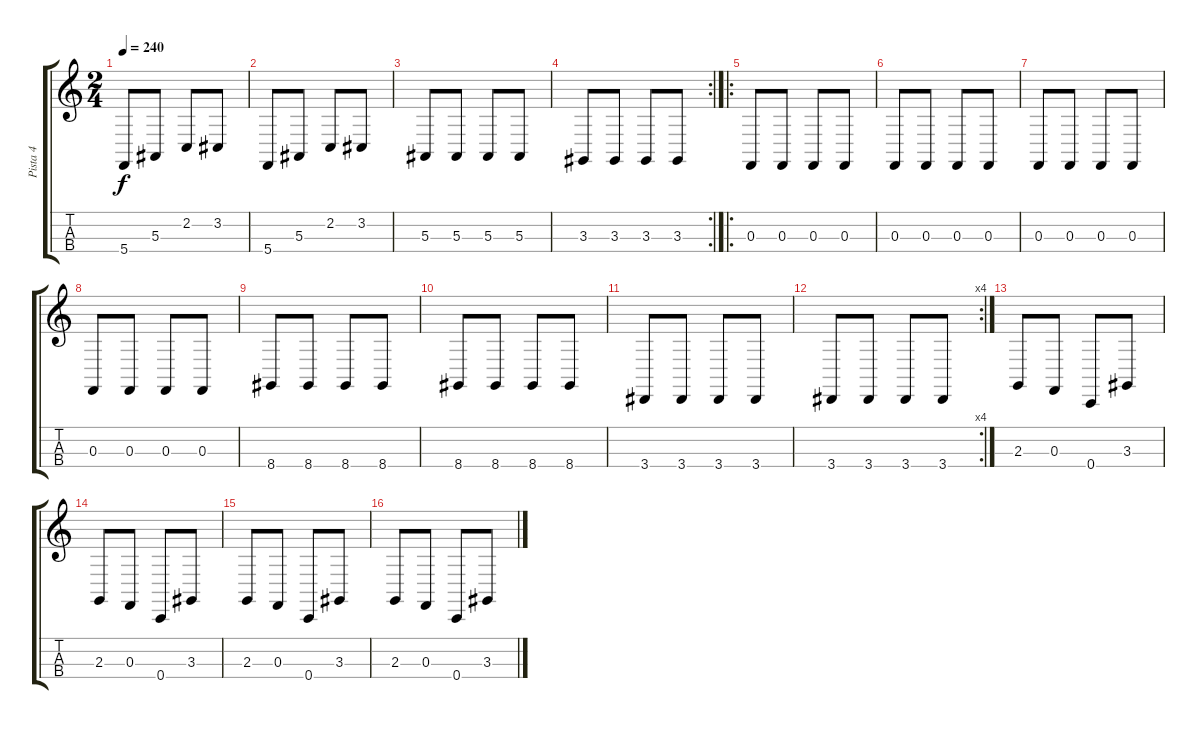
\track ("Pista 4" "Pista 4") {instrument cello}
\staff {score tabs}
\tuning (Eb3 Bb2 F2 C2) {hide}
\ts (2 4)
\tempo 240
\clef g2
\ks c
5.4.8{dy f} 5.3.8 2.2.8 3.2.8 |
5.4.8 5.3.8 2.2.8 3.2.8 |
5.3.8 5.3.8 5.3.8 5.3.8 |
\rc 2
3.3.8 3.3.8 3.3.8 3.3.8 |
\ro
0.3.8 0.3.8 0.3.8 0.3.8 |
0.3.8 0.3.8 0.3.8 0.3.8 |
0.3.8 0.3.8 0.3.8 0.3.8 |
0.3.8 0.3.8 0.3.8 0.3.8 |
8.4.8 8.4.8 8.4.8 8.4.8 |
8.4.8 8.4.8 8.4.8 8.4.8 |
3.4.8 3.4.8 3.4.8 3.4.8 |
\rc 4
3.4.8 3.4.8 3.4.8 3.4.8 |
2.3.8 0.3.8 0.4.8 3.3.8 |
2.3.8 0.3.8 0.4.8 3.3.8 |
2.3.8 0.3.8 0.4.8 3.3.8 |
2.3.8 0.3.8 0.4.8 3.3.8
